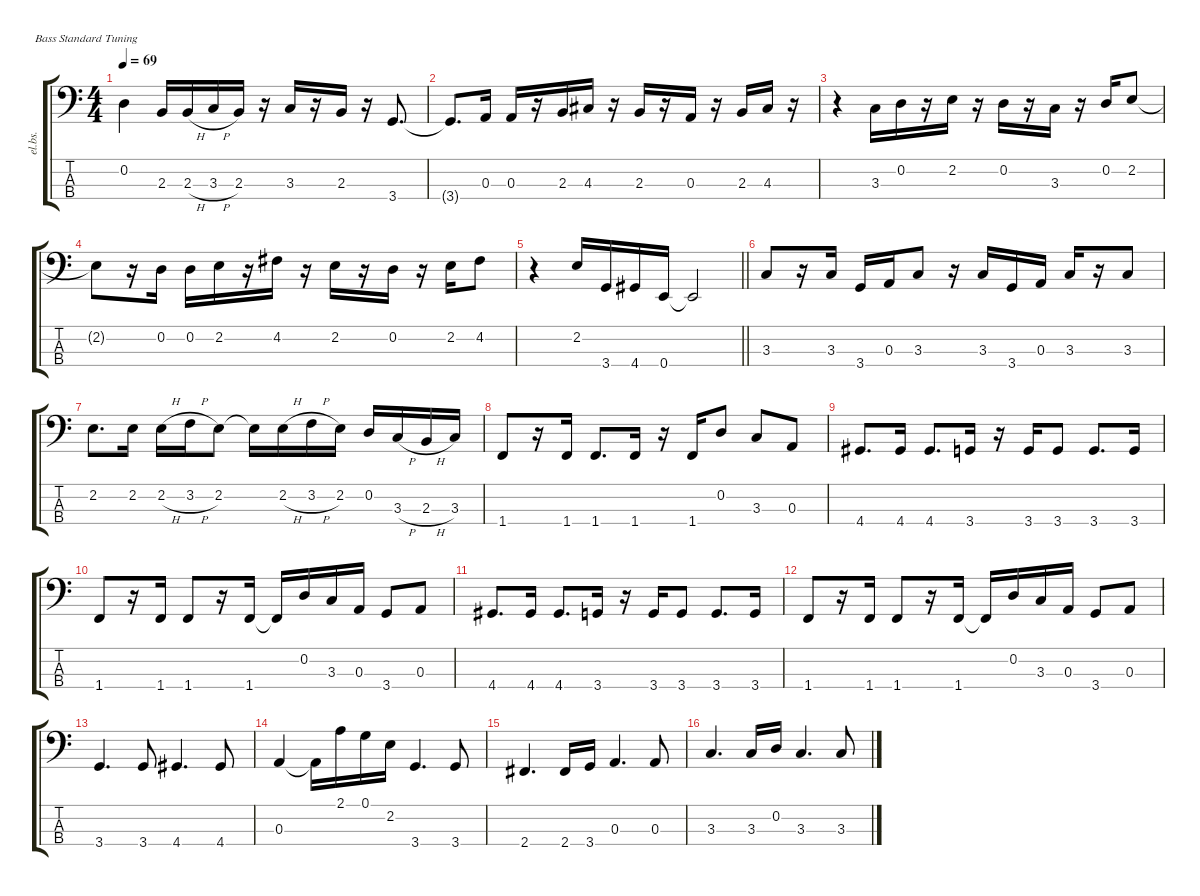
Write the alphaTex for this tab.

\defaultSystemsLayout 4
\hideDynamics
\bracketExtendMode groupsimilarinstruments
\otherSystemsTrackNameOrientation horizontal
\track ("Bass" "el.bs.") {defaultSystemsLayout 8 instrument electricbassfinger}
\staff {score tabs}
\tuning (G2 D2 A1 E1)
\ts (4 4)
\tempo 69
\clef f4
\ks c
0.2{t}.4{dy f beam Down} 2.3.16{beam Up} 2.3{h}.16{beam Up} 3.3{h}.16{beam Up} 2.3.16{beam Up} r.16{beam Up} 3.3.16{beam Up} r.16{beam Up} 2.3.16{beam Up} r.16{beam Up} 3.4.8{d beam Up} |
3.4{t}.8{d beam Up} 0.3.16{beam Up} 0.3.16{beam Up} r.16{beam Up} 2.3.16{beam Up} 4.3{acc #}.16{beam Up} r.16{beam Up} 2.3.16{beam Up} r.16{beam Up} 0.3.16{beam Up} r.16{beam Up} 2.3.16{beam Up} 4.3{acc #}.16{beam Up} r.16{beam Up} |
r.4{beam Down} 3.3.16{beam Down} 0.2.16{beam Down} r.16{beam Down} 2.2.16{beam Down} r.16{beam Down} 0.2.16{beam Up} r.16{beam Up} 3.3.16{beam Up} r.16{beam Up} 0.2.16{beam Down} 2.2.8{beam Down} |
2.2{t}.8{beam Down} r.16{beam Down} 0.2.16{beam Down} 0.2.16{beam Down} 2.2.16{beam Down} r.16{beam Down} 4.2{acc #}.16{beam Down} r.16{beam Down} 2.2.16{beam Down} r.16{beam Down} 0.2.16{beam Down} r.16{beam Down} 2.2.16{beam Down} 4.2{acc #}.8{beam Down} |
\barLineRight lightlight
r.4{beam Down} 2.2.16{dy fff beam Up} 3.4.16{beam Up} 4.4{acc #}.16{beam Up} 0.4.16{beam Up} 0.4{t}.2{dy f beam Up} |
3.3.8{dy fff beam Up} r.16{beam Up} 3.3.16{beam Up} 3.4.16{beam Up} 0.3.16{beam Up} 3.3.8{beam Up} r.16{beam Up} 3.3.16{beam Up} 3.4.16{beam Up} 0.3.16{beam Up} 3.3.16{beam Up} r.16{beam Up} 3.3.8{beam Up} |
2.2.8{d beam Down} 2.2.16{beam Down} 2.2{h}.16{beam Down} 3.2{h}.16{beam Down} 2.2.8{beam Down} 2.2{t}.16{dy f beam Down} 2.2{h}.16{dy fff beam Down} 3.2{h}.16{beam Down} 2.2.16{beam Down} 0.2.16{beam Up} 3.3{h}.16{beam Up} 2.3{h}.16{beam Up} 3.3.16{beam Up} |
1.4.8{beam Up} r.16{beam Up} 1.4.16{beam Up} 1.4.8{d beam Up} 1.4.16{beam Up} r.16{beam Up} 1.4.16{beam Up} 0.2.8{beam Up} 3.3.8{beam Up} 0.3.8{beam Up} |
4.4{acc #}.8{d beam Up} 4.4{acc #}.16{beam Up} 4.4{acc #}.8{d beam Up} 3.4.16{beam Up} r.16{beam Up} 3.4.16{beam Up} 3.4.8{beam Up} 3.4.8{d beam Up} 3.4.16{beam Up} |
1.4.8{beam Up} r.16{beam Up} 1.4.16{beam Up} 1.4.8{beam Up} r.16{beam Up} 1.4.16{beam Up} 1.4{t}.16{dy f beam Up} 0.2.16{dy fff beam Up} 3.3.16{beam Up} 0.3.16{beam Up} 3.4.8{beam Up} 0.3.8{beam Up} |
4.4{acc #}.8{d beam Up} 4.4{acc #}.16{beam Up} 4.4{acc #}.8{d beam Up} 3.4.16{beam Up} r.16{beam Up} 3.4.16{beam Up} 3.4.8{beam Up} 3.4.8{d beam Up} 3.4.16{beam Up} |
1.4.8{beam Up} r.16{beam Up} 1.4.16{beam Up} 1.4.8{beam Up} r.16{beam Up} 1.4.16{beam Up} 1.4{t}.16{dy f beam Up} 0.2.16{dy fff beam Up} 3.3.16{beam Up} 0.3.16{beam Up} 3.4.8{beam Up} 0.3.8{beam Up} |
3.4.4{d beam Up} 3.4.8{beam Up} 4.4{acc #}.4{d beam Up} 4.4{acc #}.8{beam Up} |
0.3.4{beam Up} 0.3{t}.16{dy f beam Down} 2.1.16{dy fff beam Down} 0.1.16{beam Down} 2.2.16{beam Down} 3.4.4{d beam Up} 3.4.8{beam Up} |
2.4{acc #}.4{d beam Up} 2.4{acc #}.16{beam Up} 3.4.16{beam Up} 0.3.4{d beam Up} 0.3.8{beam Up} |
3.3.4{d beam Up} 3.3.16{beam Up} 0.2.16{beam Up} 3.3.4{d beam Up} 3.3.8{beam Up}
